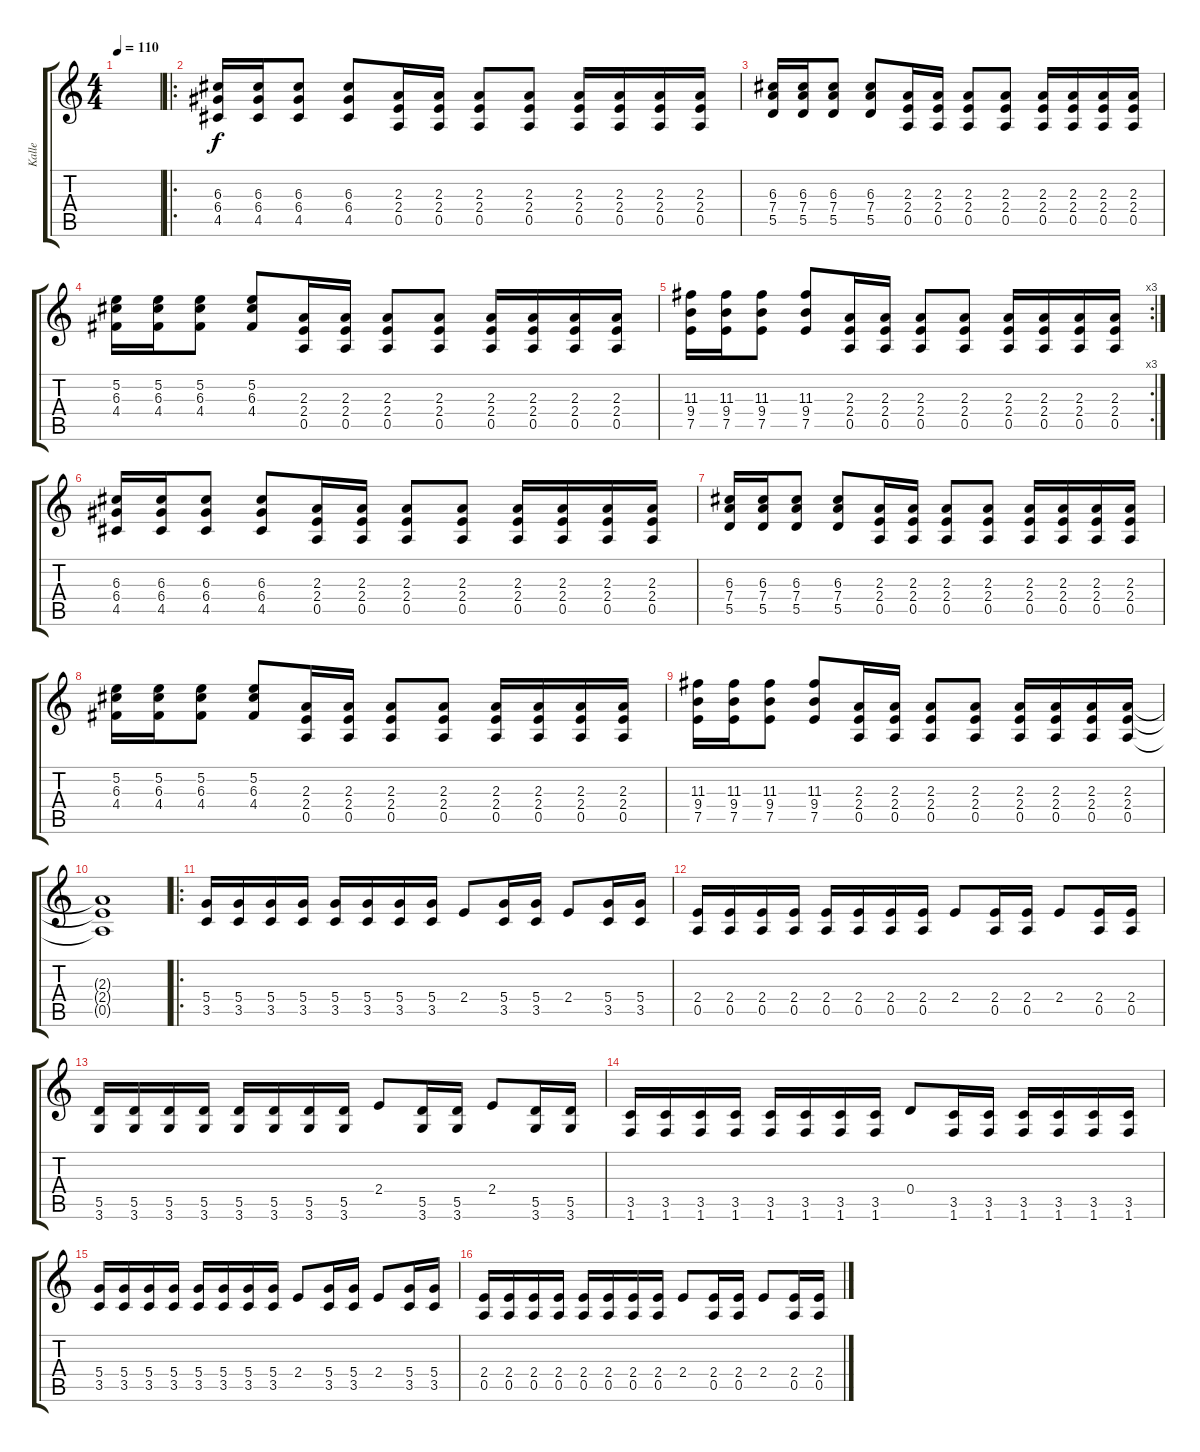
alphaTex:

\track ("Kalle" "Kalle") {instrument distortionguitar}
\staff {score tabs}
\tuning (E4 B3 G3 D3 A2 E2) {hide}
\ts (4 4)
\tempo 110
\clef g2
\ks c
|
\ro
(6.3 6.4 4.5).16 (6.3 6.4 4.5).16 (6.3 6.4 4.5).8 (6.3 6.4 4.5).8 (2.3 2.4 0.5).16 (2.3 2.4 0.5).16 (2.3 2.4 0.5).8 (2.3 2.4 0.5).8 (2.3 2.4 0.5).16 (2.3 2.4 0.5).16 (2.3 2.4 0.5).16 (2.3 2.4 0.5).16 |
(6.3 7.4 5.5).16 (6.3 7.4 5.5).16 (6.3 7.4 5.5).8 (6.3 7.4 5.5).8 (2.3 2.4 0.5).16 (2.3 2.4 0.5).16 (2.3 2.4 0.5).8 (2.3 2.4 0.5).8 (2.3 2.4 0.5).16 (2.3 2.4 0.5).16 (2.3 2.4 0.5).16 (2.3 2.4 0.5).16 |
(5.2 6.3 4.4).16 (5.2 6.3 4.4).16 (5.2 6.3 4.4).8 (5.2 6.3 4.4).8 (2.3 2.4 0.5).16 (2.3 2.4 0.5).16 (2.3 2.4 0.5).8 (2.3 2.4 0.5).8 (2.3 2.4 0.5).16 (2.3 2.4 0.5).16 (2.3 2.4 0.5).16 (2.3 2.4 0.5).16 |
\rc 3
(11.3 9.4 7.5).16 (11.3 9.4 7.5).16 (11.3 9.4 7.5).8 (11.3 9.4 7.5).8 (2.3 2.4 0.5).16 (2.3 2.4 0.5).16 (2.3 2.4 0.5).8 (2.3 2.4 0.5).8 (2.3 2.4 0.5).16 (2.3 2.4 0.5).16 (2.3 2.4 0.5).16 (2.3 2.4 0.5).16 |
(6.3 6.4 4.5).16 (6.3 6.4 4.5).16 (6.3 6.4 4.5).8 (6.3 6.4 4.5).8 (2.3 2.4 0.5).16 (2.3 2.4 0.5).16 (2.3 2.4 0.5).8 (2.3 2.4 0.5).8 (2.3 2.4 0.5).16 (2.3 2.4 0.5).16 (2.3 2.4 0.5).16 (2.3 2.4 0.5).16 |
(6.3 7.4 5.5).16 (6.3 7.4 5.5).16 (6.3 7.4 5.5).8 (6.3 7.4 5.5).8 (2.3 2.4 0.5).16 (2.3 2.4 0.5).16 (2.3 2.4 0.5).8 (2.3 2.4 0.5).8 (2.3 2.4 0.5).16 (2.3 2.4 0.5).16 (2.3 2.4 0.5).16 (2.3 2.4 0.5).16 |
(5.2 6.3 4.4).16 (5.2 6.3 4.4).16 (5.2 6.3 4.4).8 (5.2 6.3 4.4).8 (2.3 2.4 0.5).16 (2.3 2.4 0.5).16 (2.3 2.4 0.5).8 (2.3 2.4 0.5).8 (2.3 2.4 0.5).16 (2.3 2.4 0.5).16 (2.3 2.4 0.5).16 (2.3 2.4 0.5).16 |
(11.3 9.4 7.5).16 (11.3 9.4 7.5).16 (11.3 9.4 7.5).8 (11.3 9.4 7.5).8 (2.3 2.4 0.5).16 (2.3 2.4 0.5).16 (2.3 2.4 0.5).8 (2.3 2.4 0.5).8 (2.3 2.4 0.5).16 (2.3 2.4 0.5).16 (2.3 2.4 0.5).16 (2.3 2.4 0.5).16 |
(2.3{t} 2.4{t} 0.5{t}).1 |
\ro
(5.4 3.5).16 (5.4 3.5).16 (5.4 3.5).16 (5.4 3.5).16 (5.4 3.5).16 (5.4 3.5).16 (5.4 3.5).16 (5.4 3.5).16 2.4.8 (5.4 3.5).16 (5.4 3.5).16 2.4.8 (5.4 3.5).16 (5.4 3.5).16 |
(2.4 0.5).16 (2.4 0.5).16 (2.4 0.5).16 (2.4 0.5).16 (2.4 0.5).16 (2.4 0.5).16 (2.4 0.5).16 (2.4 0.5).16 2.4.8 (2.4 0.5).16 (2.4 0.5).16 2.4.8 (2.4 0.5).16 (2.4 0.5).16 |
(5.5 3.6).16 (5.5 3.6).16 (5.5 3.6).16 (5.5 3.6).16 (5.5 3.6).16 (5.5 3.6).16 (5.5 3.6).16 (5.5 3.6).16 2.4.8 (5.5 3.6).16 (5.5 3.6).16 2.4.8 (5.5 3.6).16 (5.5 3.6).16 |
(3.5 1.6).16 (3.5 1.6).16 (3.5 1.6).16 (3.5 1.6).16 (3.5 1.6).16 (3.5 1.6).16 (3.5 1.6).16 (3.5 1.6).16 0.4.8 (3.5 1.6).16 (3.5 1.6).16 (3.5 1.6).16 (3.5 1.6).16 (3.5 1.6).16 (3.5 1.6).16 |
(5.4 3.5).16 (5.4 3.5).16 (5.4 3.5).16 (5.4 3.5).16 (5.4 3.5).16 (5.4 3.5).16 (5.4 3.5).16 (5.4 3.5).16 2.4.8 (5.4 3.5).16 (5.4 3.5).16 2.4.8 (5.4 3.5).16 (5.4 3.5).16 |
(2.4 0.5).16 (2.4 0.5).16 (2.4 0.5).16 (2.4 0.5).16 (2.4 0.5).16 (2.4 0.5).16 (2.4 0.5).16 (2.4 0.5).16 2.4.8 (2.4 0.5).16 (2.4 0.5).16 2.4.8 (2.4 0.5).16 (2.4 0.5).16
